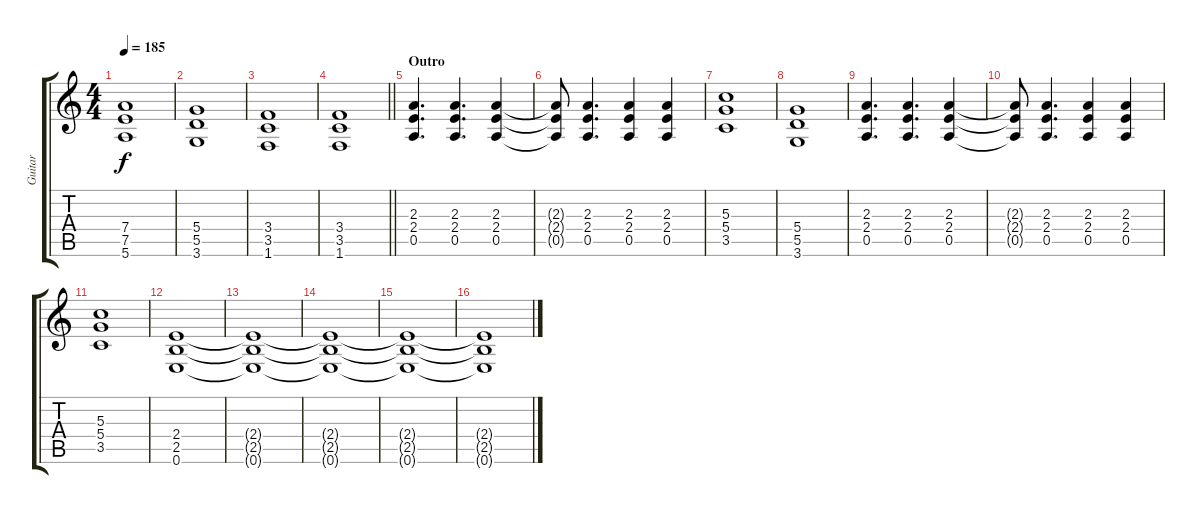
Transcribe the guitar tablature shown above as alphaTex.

\track ("Guitar" "Guitar") {instrument distortionguitar}
\staff {score tabs}
\tuning (E4 B3 G3 D3 A2 E2) {hide}
\ts (4 4)
\tempo 185
\clef g2
\ks c
(7.4 7.5 5.6).1{dy f} |
(5.4 5.5 3.6).1 |
(3.4 3.5 1.6).1 |
\barLineRight lightlight
(3.4 3.5 1.6).1 |
\section ("" "Outro")
(2.3 2.4 0.5).4{d volume 11} (2.3 2.4 0.5).4{d} (2.3 2.4 0.5).4 |
(2.3{t} 2.4{t} 0.5{t}).8 (2.3 2.4 0.5).4{d} (2.3 2.4 0.5).4 (2.3 2.4 0.5).4 |
(5.3 5.4 3.5).1 |
(5.4 5.5 3.6).1 |
(2.3 2.4 0.5).4{d} (2.3 2.4 0.5).4{d} (2.3 2.4 0.5).4 |
(2.3{t} 2.4{t} 0.5{t}).8 (2.3 2.4 0.5).4{d} (2.3 2.4 0.5).4 (2.3 2.4 0.5).4 |
(5.3 5.4 3.5).1 |
(2.4 2.5 0.6).1 |
(2.4{t} 2.5{t} 0.6{t}).1 |
(2.4{t} 2.5{t} 0.6{t}).1{volume 0} |
(2.4{t} 2.5{t} 0.6{t}).1 |
(2.4{t} 2.5{t} 0.6{t}).1
